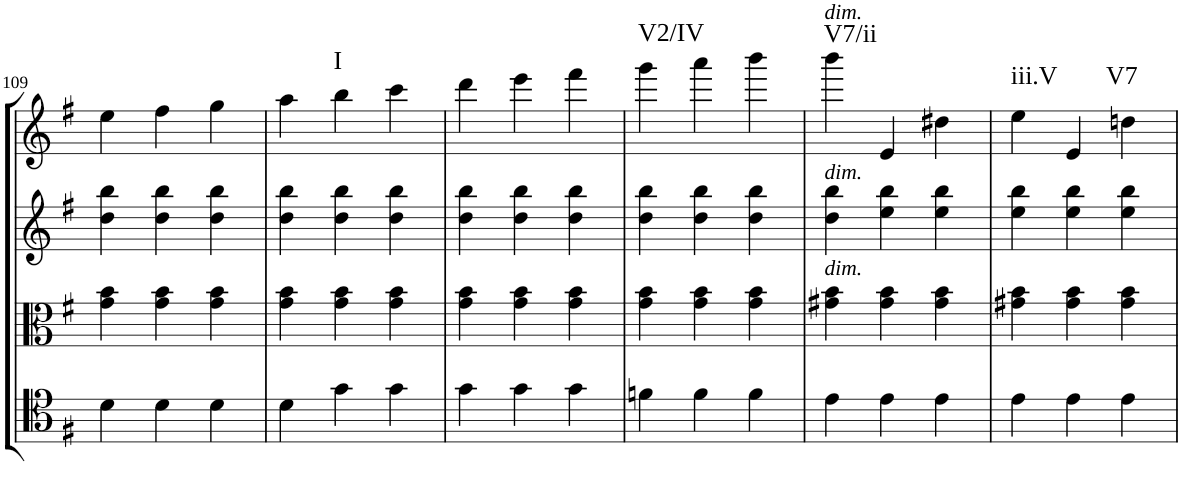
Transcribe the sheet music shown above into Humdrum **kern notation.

**kern	**kern	**kern	**kern	**harte
*part4	*part3	*part2	*part1	*part1
*staff4	*staff3	*staff2	*staff1	*
*I"Cello	*I"Viola	*I"2nd Violin	*I"1st Violin	*
*	*I'Vla	*I'Vln	*I'Vln	*
!!LO:PB:g=z
*clefC4	*clefC3	*clefG2	*clefG2	*
*k[f#]	*k[f#]	*k[f#]	*k[f#]	*
*G:	*G:	*G:	*G:	*
*M3/4	*M3/4	*M3/4	*M3/4	*
=109	=109	=109	=109	=109
4d\	4g\ 4b\	4dd\ 4bb\	4ee\	.
4d\	4g\ 4b\	4dd\ 4bb\	4ff#\	.
4d\	4g\ 4b\	4dd\ 4bb\	4gg\	.
=110	=110	=110	=110	=110
4d\	4g\ 4b\	4dd\ 4bb\	4aa\	.
!	!	!	!	!LO:H:kt=I
4g\	4g\ 4b\	4dd\ 4bb\	4bb\	N
4g\	4g\ 4b\	4dd\ 4bb\	4ccc\	.
=111	=111	=111	=111	=111
4g\	4g\ 4b\	4dd\ 4bb\	4ddd\	.
4g\	4g\ 4b\	4dd\ 4bb\	4eee\	.
4g\	4g\ 4b\	4dd\ 4bb\	4fff#\	.
=112	=112	=112	=112	=112
!	!	!	!	!LO:H:kt=V2/IV
4fn\	4g\ 4b\	4dd\ 4bb\	4ggg\	N
4f\	4g\ 4b\	4dd\ 4bb\	4aaa\	.
4f\	4g\ 4b\	4dd\ 4bb\	4bbb\	.
=113	=113	=113	=113	=113
!	!	!	!LO:TX:a:i:t=dim.	!
!	!	!LO:TX:a:i:t=dim.	!	!
!	!LO:TX:a:i:t=dim.	!	!	!LO:H:kt=V7/ii
4e\	4g#X\ 4b\	4dd\ 4bb\	4bbb\	N
4e\	4g#\ 4b\	4ee\ 4bb\	4e/	.
4e\	4g#\ 4b\	4ee\ 4bb\	4dd#X\	.
=114	=114	=114	=114	=114
!	!	!	!	!LO:H:kt=iii.V
4e\	4g#X\ 4b\	4ee\ 4bb\	4ee\	N
4e\	4g#\ 4b\	4ee\ 4bb\	4e/	.
!	!	!	!	!LO:H:kt=V7
4e\	4g#\ 4b\	4ee\ 4bb\	4ddn\	N
=	=	=	=	=
*-	*-	*-	*-	*-
